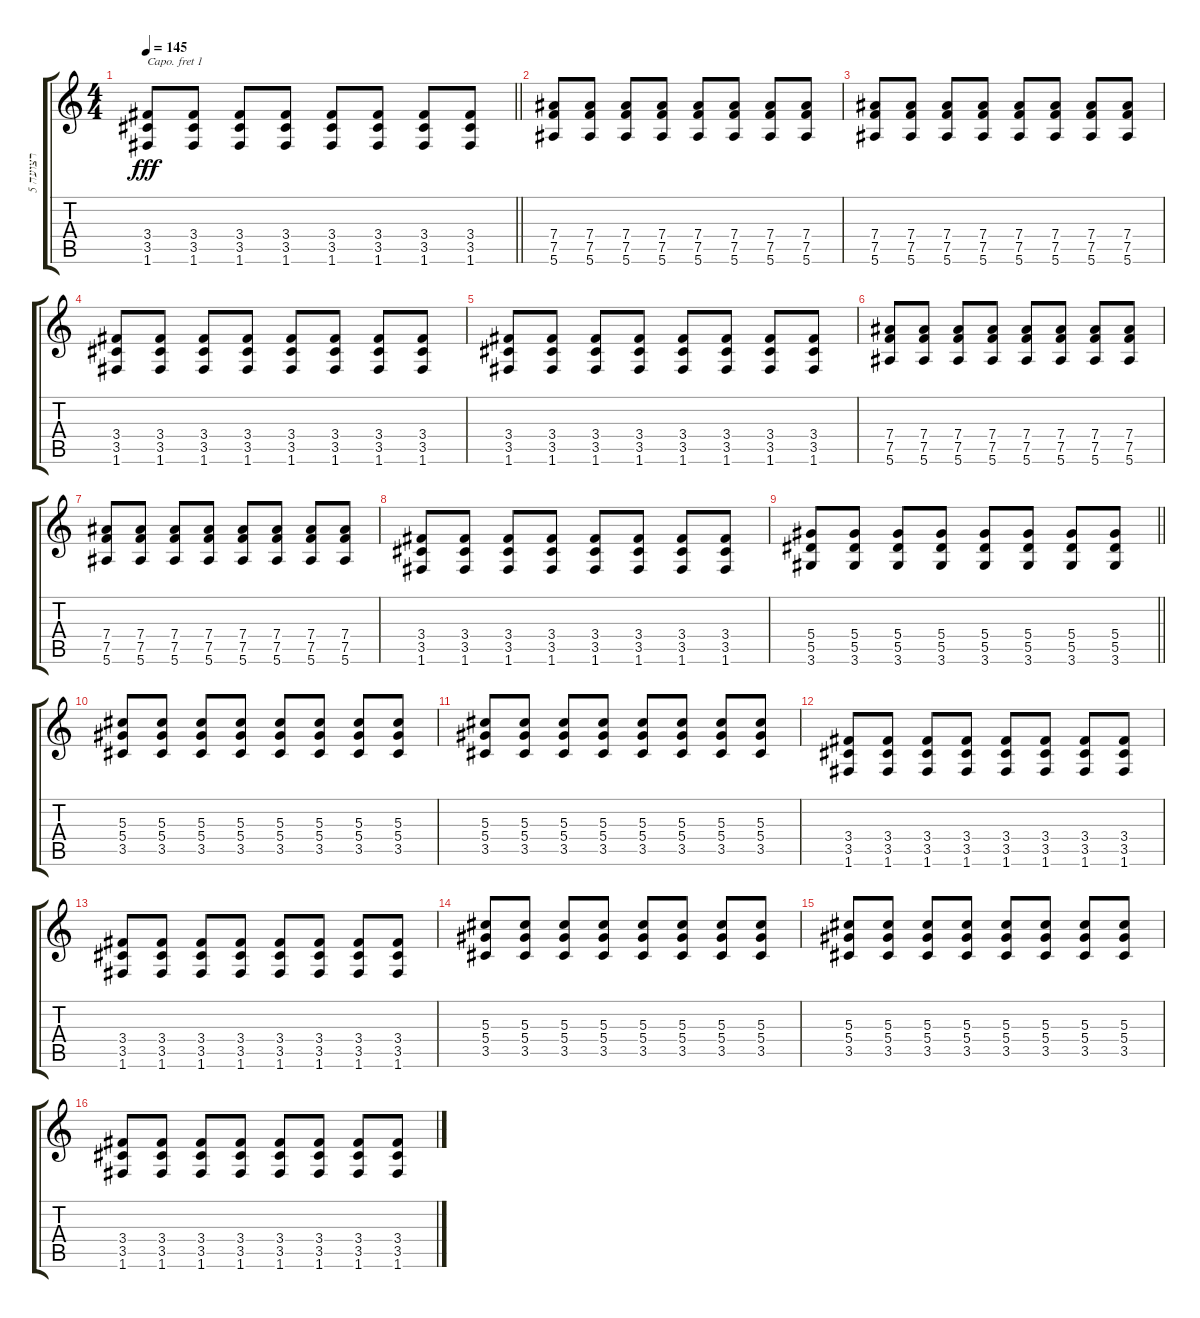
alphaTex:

\track ("רצועה 5" "רצועה 5") {instrument distortionguitar}
\staff {score tabs}
\capo 1
\tuning (E4 B3 G3 D3 A2 E2) {hide}
\ts (4 4)
\tempo 145
\clef g2
\barLineRight lightlight
\ks c
(3.4 3.5 1.6).8{dy fff} (3.4 3.5 1.6).8 (3.4 3.5 1.6).8 (3.4 3.5 1.6).8 (3.4 3.5 1.6).8 (3.4 3.5 1.6).8 (3.4 3.5 1.6).8 (3.4 3.5 1.6).8 |
(7.4 7.5 5.6).8 (7.4 7.5 5.6).8 (7.4 7.5 5.6).8 (7.4 7.5 5.6).8 (7.4 7.5 5.6).8 (7.4 7.5 5.6).8 (7.4 7.5 5.6).8 (7.4 7.5 5.6).8 |
(7.4 7.5 5.6).8 (7.4 7.5 5.6).8 (7.4 7.5 5.6).8 (7.4 7.5 5.6).8 (7.4 7.5 5.6).8 (7.4 7.5 5.6).8 (7.4 7.5 5.6).8 (7.4 7.5 5.6).8 |
(3.4 3.5 1.6).8 (3.4 3.5 1.6).8 (3.4 3.5 1.6).8 (3.4 3.5 1.6).8 (3.4 3.5 1.6).8 (3.4 3.5 1.6).8 (3.4 3.5 1.6).8 (3.4 3.5 1.6).8 |
(3.4 3.5 1.6).8 (3.4 3.5 1.6).8 (3.4 3.5 1.6).8 (3.4 3.5 1.6).8 (3.4 3.5 1.6).8 (3.4 3.5 1.6).8 (3.4 3.5 1.6).8 (3.4 3.5 1.6).8 |
(7.4 7.5 5.6).8 (7.4 7.5 5.6).8 (7.4 7.5 5.6).8 (7.4 7.5 5.6).8 (7.4 7.5 5.6).8 (7.4 7.5 5.6).8 (7.4 7.5 5.6).8 (7.4 7.5 5.6).8 |
(7.4 7.5 5.6).8 (7.4 7.5 5.6).8 (7.4 7.5 5.6).8 (7.4 7.5 5.6).8 (7.4 7.5 5.6).8 (7.4 7.5 5.6).8 (7.4 7.5 5.6).8 (7.4 7.5 5.6).8 |
(3.4 3.5 1.6).8 (3.4 3.5 1.6).8 (3.4 3.5 1.6).8 (3.4 3.5 1.6).8 (3.4 3.5 1.6).8 (3.4 3.5 1.6).8 (3.4 3.5 1.6).8 (3.4 3.5 1.6).8 |
\barLineRight lightlight
(5.4 5.5 3.6).8 (5.4 5.5 3.6).8 (5.4 5.5 3.6).8 (5.4 5.5 3.6).8 (5.4 5.5 3.6).8 (5.4 5.5 3.6).8 (5.4 5.5 3.6).8 (5.4 5.5 3.6).8 |
(5.3 5.4 3.5).8 (5.3 5.4 3.5).8 (5.3 5.4 3.5).8 (5.3 5.4 3.5).8 (5.3 5.4 3.5).8 (5.3 5.4 3.5).8 (5.3 5.4 3.5).8 (5.3 5.4 3.5).8 |
(5.3 5.4 3.5).8 (5.3 5.4 3.5).8 (5.3 5.4 3.5).8 (5.3 5.4 3.5).8 (5.3 5.4 3.5).8 (5.3 5.4 3.5).8 (5.3 5.4 3.5).8 (5.3 5.4 3.5).8 |
(3.4 3.5 1.6).8 (3.4 3.5 1.6).8 (3.4 3.5 1.6).8 (3.4 3.5 1.6).8 (3.4 3.5 1.6).8 (3.4 3.5 1.6).8 (3.4 3.5 1.6).8 (3.4 3.5 1.6).8 |
(3.4 3.5 1.6).8 (3.4 3.5 1.6).8 (3.4 3.5 1.6).8 (3.4 3.5 1.6).8 (3.4 3.5 1.6).8 (3.4 3.5 1.6).8 (3.4 3.5 1.6).8 (3.4 3.5 1.6).8 |
(5.3 5.4 3.5).8 (5.3 5.4 3.5).8 (5.3 5.4 3.5).8 (5.3 5.4 3.5).8 (5.3 5.4 3.5).8 (5.3 5.4 3.5).8 (5.3 5.4 3.5).8 (5.3 5.4 3.5).8 |
(5.3 5.4 3.5).8 (5.3 5.4 3.5).8 (5.3 5.4 3.5).8 (5.3 5.4 3.5).8 (5.3 5.4 3.5).8 (5.3 5.4 3.5).8 (5.3 5.4 3.5).8 (5.3 5.4 3.5).8 |
(3.4 3.5 1.6).8 (3.4 3.5 1.6).8 (3.4 3.5 1.6).8 (3.4 3.5 1.6).8 (3.4 3.5 1.6).8 (3.4 3.5 1.6).8 (3.4 3.5 1.6).8 (3.4 3.5 1.6).8
